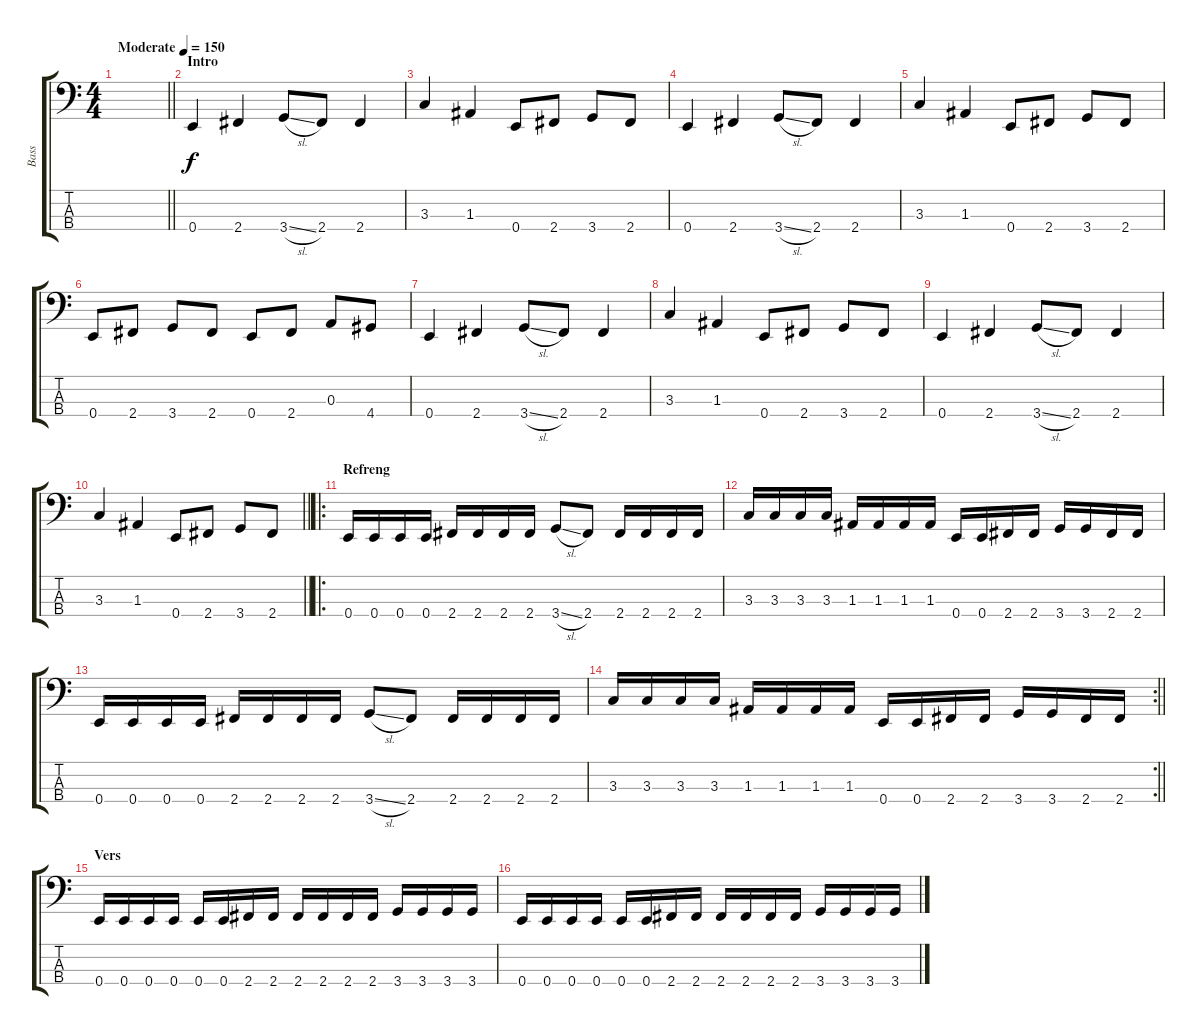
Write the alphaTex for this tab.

\track ("Bass" "Bass") {instrument electricbassfinger}
\staff {score tabs}
\tuning (G2 D2 A1 E1) {hide}
\ts (4 4)
\tempo (150 "Moderate")
\clef f4
\barLineRight lightlight
\ks c
|
\section ("" "Intro")
0.4.4 2.4.4 3.4{sl}.8 2.4.8 2.4.4 |
3.3.4 1.3.4 0.4.8 2.4.8 3.4.8 2.4.8 |
0.4.4 2.4.4 3.4{sl}.8 2.4.8 2.4.4 |
3.3.4 1.3.4 0.4.8 2.4.8 3.4.8 2.4.8 |
0.4.8 2.4.8 3.4.8 2.4.8 0.4.8 2.4.8 0.3.8 4.4.8 |
0.4.4 2.4.4 3.4{sl}.8 2.4.8 2.4.4 |
3.3.4 1.3.4 0.4.8 2.4.8 3.4.8 2.4.8 |
0.4.4 2.4.4 3.4{sl}.8 2.4.8 2.4.4 |
\barLineRight lightlight
3.3.4 1.3.4 0.4.8 2.4.8 3.4.8 2.4.8 |
\ro
\section ("" "Refreng")
0.4.16 0.4.16 0.4.16 0.4.16 2.4.16 2.4.16 2.4.16 2.4.16 3.4{sl}.8 2.4.8 2.4.16 2.4.16 2.4.16 2.4.16 |
3.3.16 3.3.16 3.3.16 3.3.16 1.3.16 1.3.16 1.3.16 1.3.16 0.4.16 0.4.16 2.4.16 2.4.16 3.4.16 3.4.16 2.4.16 2.4.16 |
0.4.16 0.4.16 0.4.16 0.4.16 2.4.16 2.4.16 2.4.16 2.4.16 3.4{sl}.8 2.4.8 2.4.16 2.4.16 2.4.16 2.4.16 |
\rc 2
\barLineRight lightlight
3.3.16 3.3.16 3.3.16 3.3.16 1.3.16 1.3.16 1.3.16 1.3.16 0.4.16 0.4.16 2.4.16 2.4.16 3.4.16 3.4.16 2.4.16 2.4.16 |
\section ("" "Vers")
0.4.16 0.4.16 0.4.16 0.4.16 0.4.16 0.4.16 2.4.16 2.4.16 2.4.16 2.4.16 2.4.16 2.4.16 3.4.16 3.4.16 3.4.16 3.4.16 |
0.4.16 0.4.16 0.4.16 0.4.16 0.4.16 0.4.16 2.4.16 2.4.16 2.4.16 2.4.16 2.4.16 2.4.16 3.4.16 3.4.16 3.4.16 3.4.16
